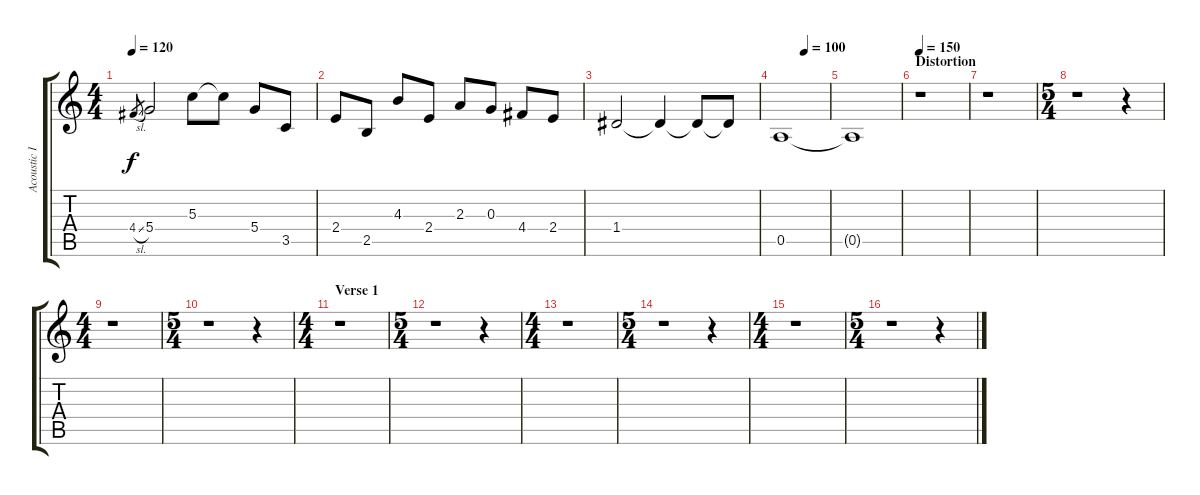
\track ("Acoustic II" "Acoustic I") {instrument acousticguitarsteel}
\staff {score tabs}
\tuning (E4 B3 G3 D3 A2 E2) {hide}
\ts (4 4)
\tempo 120
\clef g2
\ks c
4.4{sl}.8{gr dy f} 5.4.2 5.3.8 5.3{t}.8 5.4.8 3.5.8 |
2.4.8 2.5.8 4.3.8 2.4.8 2.3.8 0.3.8 4.4.8 2.4.8 |
1.4.2 1.4{t}.4 1.4{t}.8 1.4{t}.8 |
\tempo (100 0.5)
0.5.1 |
0.5{t}.1 |
\section ("" "Distortion")
\tempo 150
r.1 |
r.1 |
\ts (5 4)
r.1 r.4 |
\ts (4 4)
r.1 |
\ts (5 4)
r.1 r.4 |
\ts (4 4)
\section ("" "Verse 1")
r.1 |
\ts (5 4)
r.1 r.4 |
\ts (4 4)
r.1 |
\ts (5 4)
r.1 r.4 |
\ts (4 4)
r.1 |
\ts (5 4)
r.1 r.4
